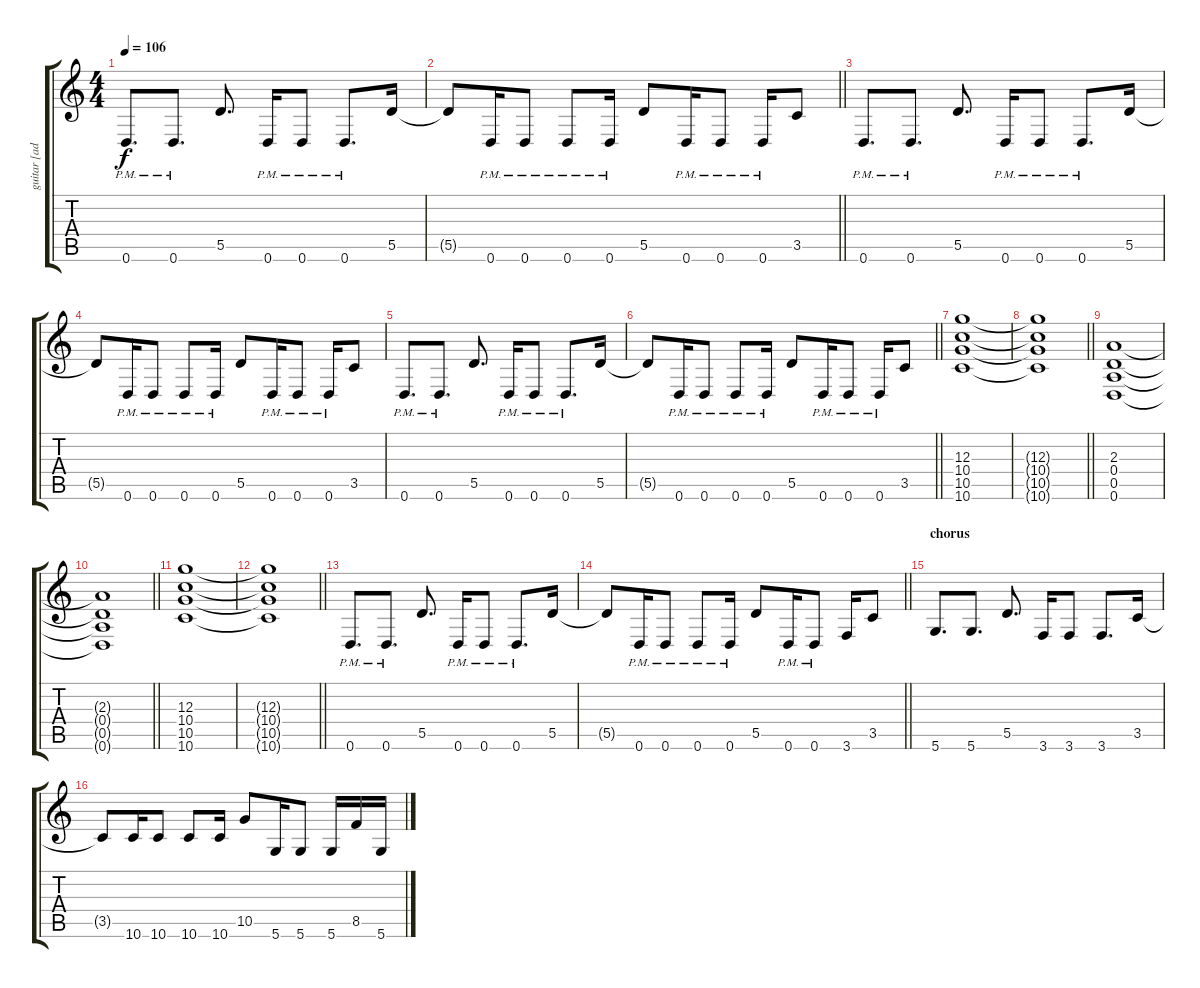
\track ("guitar [adam jones]" "guitar [ad") {instrument distortionguitar}
\staff {score tabs}
\tuning (E4 B3 G3 D3 A2 D2) {hide}
\ts (4 4)
\tempo 106
\clef g2
\ks c
0.6{pm}.8{d dy f} 0.6{pm}.8{d} 5.5.8{d} 0.6{pm}.16 0.6{pm}.8 0.6{pm}.8{d} 5.5.16 |
\barLineRight lightlight
5.5{t}.8 0.6{pm}.16 0.6{pm}.8 0.6{pm}.8 0.6{pm}.16 5.5.8 0.6{pm}.16 0.6{pm}.8 0.6{pm}.16 3.5.8 |
0.6{pm}.8{d} 0.6{pm}.8{d} 5.5.8{d} 0.6{pm}.16 0.6{pm}.8 0.6{pm}.8{d} 5.5.16 |
5.5{t}.8 0.6{pm}.16 0.6{pm}.8 0.6{pm}.8 0.6{pm}.16 5.5.8 0.6{pm}.16 0.6{pm}.8 0.6{pm}.16 3.5.8 |
0.6{pm}.8{d} 0.6{pm}.8{d} 5.5.8{d} 0.6{pm}.16 0.6{pm}.8 0.6{pm}.8{d} 5.5.16 |
\barLineRight lightlight
5.5{t}.8 0.6{pm}.16 0.6{pm}.8 0.6{pm}.8 0.6{pm}.16 5.5.8 0.6{pm}.16 0.6{pm}.8 0.6{pm}.16 3.5.8 |
(12.3 10.4 10.5 10.6).1 |
\barLineRight lightlight
(12.3{t} 10.4{t} 10.5{t} 10.6{t}).1 |
(2.3 0.4 0.5 0.6).1 |
\barLineRight lightlight
(2.3{t} 0.4{t} 0.5{t} 0.6{t}).1 |
(12.3 10.4 10.5 10.6).1 |
\barLineRight lightlight
(12.3{t} 10.4{t} 10.5{t} 10.6{t}).1 |
0.6{pm}.8{d} 0.6{pm}.8{d} 5.5.8{d} 0.6{pm}.16 0.6{pm}.8 0.6{pm}.8{d} 5.5.16 |
\barLineRight lightlight
5.5{t}.8 0.6{pm}.16 0.6{pm}.8 0.6{pm}.8 0.6{pm}.16 5.5.8 0.6{pm}.16 0.6{pm}.8 3.6.16 3.5.8 |
\section ("" "chorus")
5.6.8{d} 5.6.8{d} 5.5.8{d} 3.6.16 3.6.8 3.6.8{d} 3.5.16 |
3.5{t}.8 10.6.16 10.6.8 10.6.8 10.6.16 10.5.8 5.6.16 5.6.8 5.6.16 8.5.16 5.6.16
